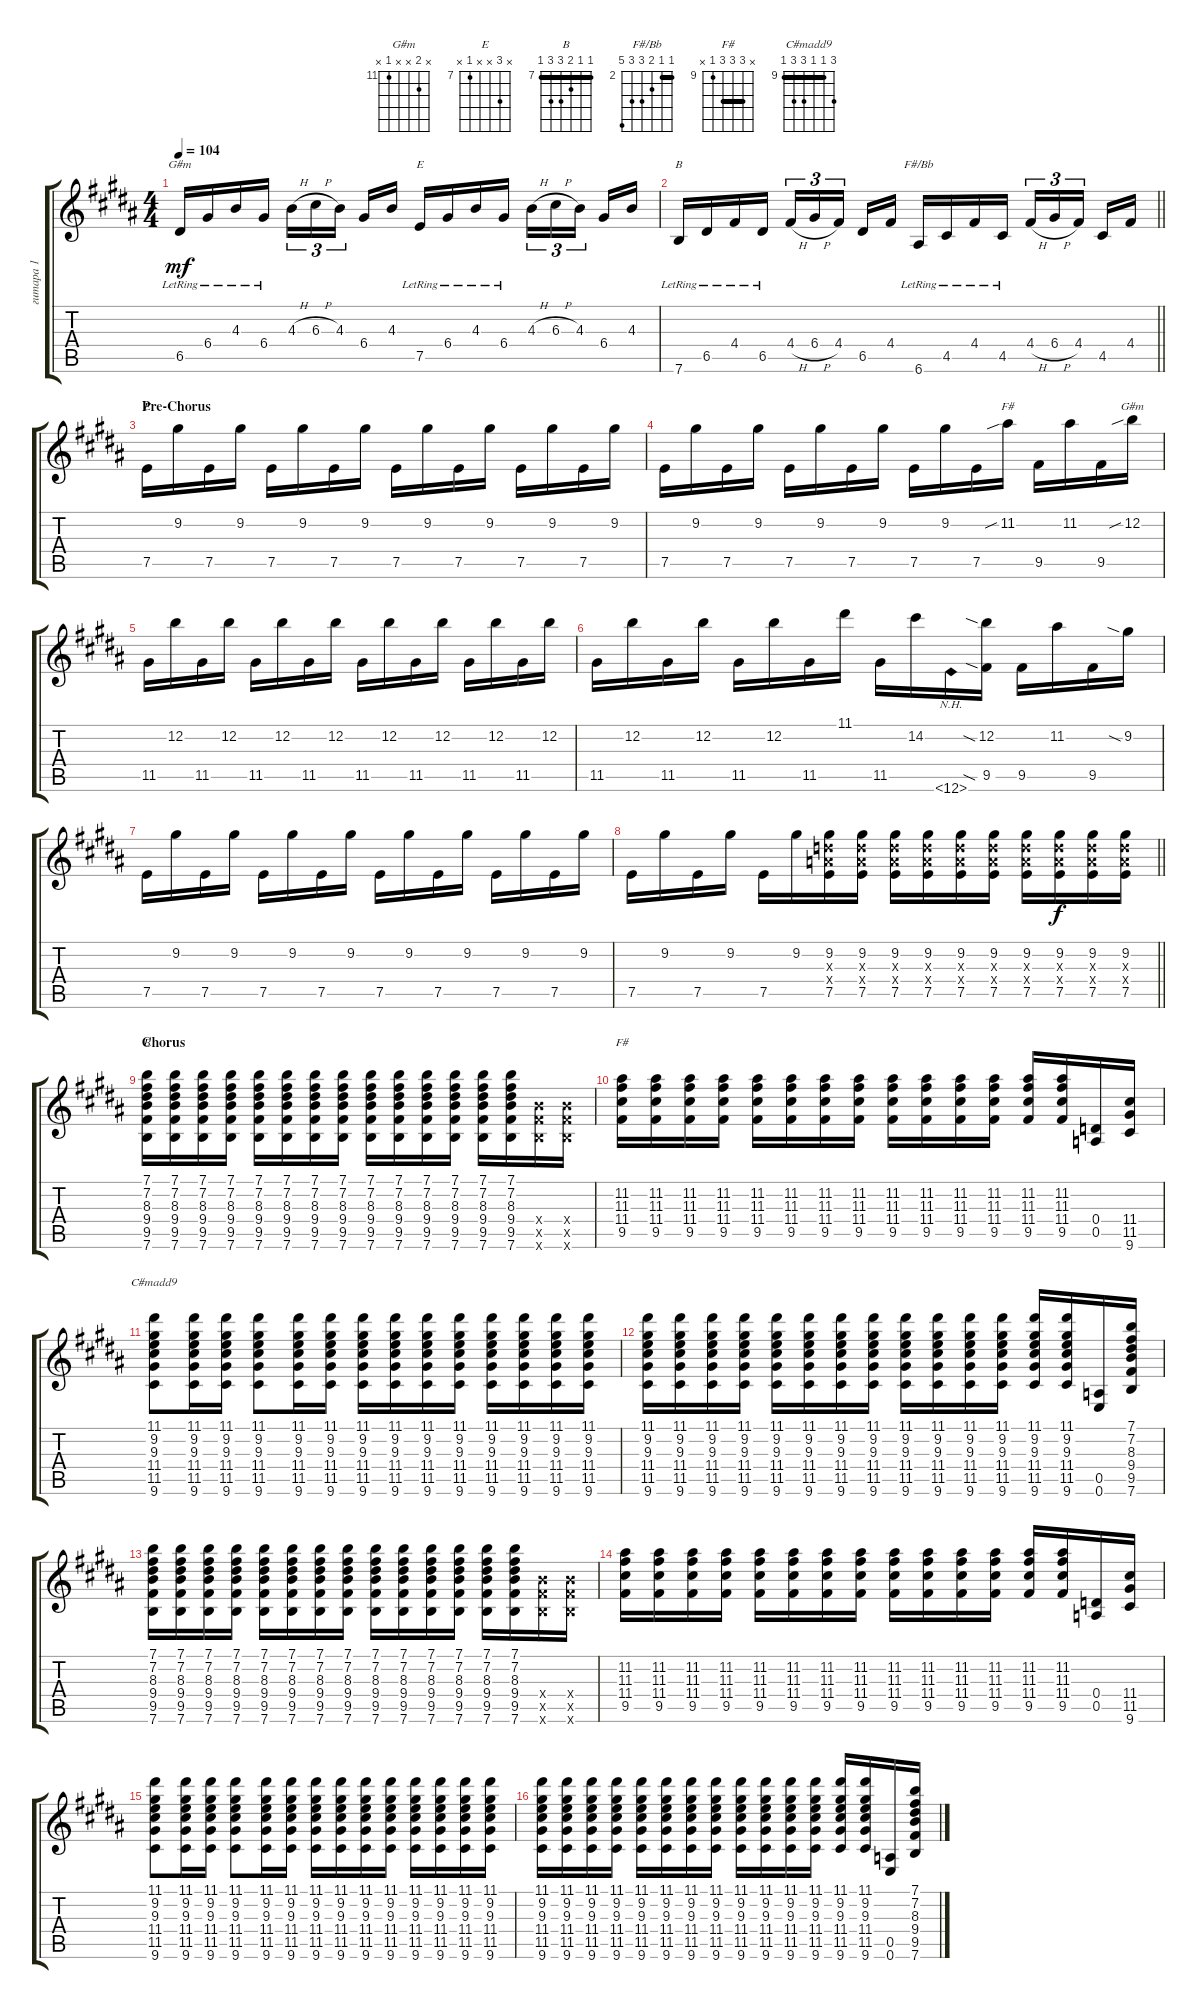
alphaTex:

\track ("гитара 1" "гитара 1") {instrument electricguitarclean}
\staff {score tabs}
\tuning (E4 B3 G3 D3 A2 E2) {hide}
\chord ("G#m" 4 4 4 6 6 4) {firstfret 4 barre 4}
\chord ("E" 4 5 4 6 7 x) {firstfret 4 barre 4}
\chord ("B" x 4 4 4 6 7) {firstfret 4 barre 4}
\chord ("F#/Bb" 2 2 3 4 4 6) {firstfret 2 barre 2}
\chord ("E" x 9 x x 7 x) {firstfret 7}
\chord ("F#" x 11 x x 9 x) {firstfret 9}
\chord ("G#m" x 12 x x 11 x) {firstfret 11}
\chord ("B" 7 7 8 9 9 7) {firstfret 7 barre 7}
\chord ("F#" x 11 11 11 9 x) {firstfret 9 barre 11}
\chord ("C#madd9" 11 9 9 11 11 9) {firstfret 9 barre 9}
\ts (4 4)
\tempo 104
\clef g2
\ks b
6.5{lr}.16{ch "G#m" dy mf} 6.4{lr}.16 4.3{lr}.16 6.4{lr}.16 4.3{h}.16{tu (3 2)} 6.3{h}.16{tu (3 2)} 4.3.16{tu (3 2) beam splitsecondary} 6.4.16 4.3.16 7.5{lr}.16{ch "E"} 6.4{lr}.16 4.3{lr}.16 6.4{lr}.16 4.3{h}.16{tu (3 2)} 6.3{h}.16{tu (3 2)} 4.3.16{tu (3 2) beam splitsecondary} 6.4.16 4.3.16 |
\barLineRight lightlight
7.6{lr}.16{ch "B"} 6.5{lr}.16 4.4{lr}.16 6.5{lr}.16 4.4{h}.16{tu (3 2)} 6.4{h}.16{tu (3 2)} 4.4.16{tu (3 2) beam splitsecondary} 6.5.16 4.4.16 6.6{lr}.16{ch "F#/Bb"} 4.5{lr}.16 4.4{lr}.16 4.5{lr}.16 4.4{h}.16{tu (3 2)} 6.4{h}.16{tu (3 2)} 4.4.16{tu (3 2) beam splitsecondary} 4.5.16 4.4.16 |
\section ("" "Pre-Chorus")
7.5.16{ch "E"} 9.2.16 7.5.16 9.2.16 7.5.16 9.2.16 7.5.16 9.2.16 7.5.16 9.2.16 7.5.16 9.2.16 7.5.16 9.2.16 7.5.16 9.2.16 |
7.5.16 9.2.16 7.5.16 9.2.16 7.5.16 9.2.16 7.5.16 9.2.16 7.5.16 9.2.16 7.5.16 11.2{sib}.16{ch "F#"} 9.5.16 11.2.16 9.5.16 12.2{sib}.16{ch "G#m"} |
11.5.16 12.2.16 11.5.16 12.2.16 11.5.16 12.2.16 11.5.16 12.2.16 11.5.16 12.2.16 11.5.16 12.2.16 11.5.16 12.2.16 11.5.16 12.2.16 |
11.5.16 12.2.16 11.5.16 12.2.16 11.5.16 12.2.16 11.5.16 11.1.16 11.5.16 14.2.16 12.6{nh}.16 (12.2{sia} 9.5{sia}).16 9.5.16 11.2.16 9.5.16 9.2{sia}.16 |
7.5.16 9.2.16 7.5.16 9.2.16 7.5.16 9.2.16 7.5.16 9.2.16 7.5.16 9.2.16 7.5.16 9.2.16 7.5.16 9.2.16 7.5.16 9.2.16 |
\barLineRight lightlight
7.5.16 9.2.16 7.5.16 9.2.16 7.5.16 9.2.16 (9.2 7.3{x} 7.4{x} 7.5).16 (9.2 7.3{x} 7.4{x} 7.5).16 (9.2 7.3{x} 7.4{x} 7.5).16 (9.2 7.3{x} 7.4{x} 7.5).16 (9.2 7.3{x} 7.4{x} 7.5).16 (9.2 7.3{x} 7.4{x} 7.5).16 (9.2 7.3{x} 7.4{x} 7.5).16 (9.2 7.3{x} 7.4{x} 7.5).16{dy f} (9.2 7.3{x} 7.4{x} 7.5).16 (9.2 7.3{x} 7.4{x} 7.5).16 |
\section ("" "Chorus")
(7.1 7.2 8.3 9.4 9.5 7.6).16{ch "B"} (7.1 7.2 8.3 9.4 9.5 7.6).16 (7.1 7.2 8.3 9.4 9.5 7.6).16 (7.1 7.2 8.3 9.4 9.5 7.6).16 (7.1 7.2 8.3 9.4 9.5 7.6).16 (7.1 7.2 8.3 9.4 9.5 7.6).16 (7.1 7.2 8.3 9.4 9.5 7.6).16 (7.1 7.2 8.3 9.4 9.5 7.6).16 (7.1 7.2 8.3 9.4 9.5 7.6).16 (7.1 7.2 8.3 9.4 9.5 7.6).16 (7.1 7.2 8.3 9.4 9.5 7.6).16 (7.1 7.2 8.3 9.4 9.5 7.6).16 (7.1 7.2 8.3 9.4 9.5 7.6).16 (7.1 7.2 8.3 9.4 9.5 7.6).16 (9.4{x} 9.5{x} 7.6{x}).16 (9.4{x} 9.5{x} 7.6{x}).16 |
(11.2 11.3 11.4 9.5).16{ch "F#"} (11.2 11.3 11.4 9.5).16 (11.2 11.3 11.4 9.5).16 (11.2 11.3 11.4 9.5).16 (11.2 11.3 11.4 9.5).16 (11.2 11.3 11.4 9.5).16 (11.2 11.3 11.4 9.5).16 (11.2 11.3 11.4 9.5).16 (11.2 11.3 11.4 9.5).16 (11.2 11.3 11.4 9.5).16 (11.2 11.3 11.4 9.5).16 (11.2 11.3 11.4 9.5).16 (11.2 11.3 11.4 9.5).16 (11.2 11.3 11.4 9.5).16 (0.4 0.5).16 (11.4 11.5 9.6).16 |
(11.1 9.2 9.3 11.4 11.5 9.6).8{ch "C#madd9"} (11.1 9.2 9.3 11.4 11.5 9.6).16 (11.1 9.2 9.3 11.4 11.5 9.6).16 (11.1 9.2 9.3 11.4 11.5 9.6).8 (11.1 9.2 9.3 11.4 11.5 9.6).16 (11.1 9.2 9.3 11.4 11.5 9.6).16 (11.1 9.2 9.3 11.4 11.5 9.6).16 (11.1 9.2 9.3 11.4 11.5 9.6).16 (11.1 9.2 9.3 11.4 11.5 9.6).16 (11.1 9.2 9.3 11.4 11.5 9.6).16 (11.1 9.2 9.3 11.4 11.5 9.6).16 (11.1 9.2 9.3 11.4 11.5 9.6).16 (11.1 9.2 9.3 11.4 11.5 9.6).16 (11.1 9.2 9.3 11.4 11.5 9.6).16 |
(11.1 9.2 9.3 11.4 11.5 9.6).16 (11.1 9.2 9.3 11.4 11.5 9.6).16 (11.1 9.2 9.3 11.4 11.5 9.6).16 (11.1 9.2 9.3 11.4 11.5 9.6).16 (11.1 9.2 9.3 11.4 11.5 9.6).16 (11.1 9.2 9.3 11.4 11.5 9.6).16 (11.1 9.2 9.3 11.4 11.5 9.6).16 (11.1 9.2 9.3 11.4 11.5 9.6).16 (11.1 9.2 9.3 11.4 11.5 9.6).16 (11.1 9.2 9.3 11.4 11.5 9.6).16 (11.1 9.2 9.3 11.4 11.5 9.6).16 (11.1 9.2 9.3 11.4 11.5 9.6).16 (11.1 9.2 9.3 11.4 11.5 9.6).16 (11.1 9.2 9.3 11.4 11.5 9.6).16 (0.5 0.6).16 (7.1 7.2 8.3 9.4 9.5 7.6).16 |
(7.1 7.2 8.3 9.4 9.5 7.6).16 (7.1 7.2 8.3 9.4 9.5 7.6).16 (7.1 7.2 8.3 9.4 9.5 7.6).16 (7.1 7.2 8.3 9.4 9.5 7.6).16 (7.1 7.2 8.3 9.4 9.5 7.6).16 (7.1 7.2 8.3 9.4 9.5 7.6).16 (7.1 7.2 8.3 9.4 9.5 7.6).16 (7.1 7.2 8.3 9.4 9.5 7.6).16 (7.1 7.2 8.3 9.4 9.5 7.6).16 (7.1 7.2 8.3 9.4 9.5 7.6).16 (7.1 7.2 8.3 9.4 9.5 7.6).16 (7.1 7.2 8.3 9.4 9.5 7.6).16 (7.1 7.2 8.3 9.4 9.5 7.6).16 (7.1 7.2 8.3 9.4 9.5 7.6).16 (9.4{x} 9.5{x} 7.6{x}).16 (9.4{x} 9.5{x} 7.6{x}).16 |
(11.2 11.3 11.4 9.5).16 (11.2 11.3 11.4 9.5).16 (11.2 11.3 11.4 9.5).16 (11.2 11.3 11.4 9.5).16 (11.2 11.3 11.4 9.5).16 (11.2 11.3 11.4 9.5).16 (11.2 11.3 11.4 9.5).16 (11.2 11.3 11.4 9.5).16 (11.2 11.3 11.4 9.5).16 (11.2 11.3 11.4 9.5).16 (11.2 11.3 11.4 9.5).16 (11.2 11.3 11.4 9.5).16 (11.2 11.3 11.4 9.5).16 (11.2 11.3 11.4 9.5).16 (0.4 0.5).16 (11.4 11.5 9.6).16 |
(11.1 9.2 9.3 11.4 11.5 9.6).8 (11.1 9.2 9.3 11.4 11.5 9.6).16 (11.1 9.2 9.3 11.4 11.5 9.6).16 (11.1 9.2 9.3 11.4 11.5 9.6).8 (11.1 9.2 9.3 11.4 11.5 9.6).16 (11.1 9.2 9.3 11.4 11.5 9.6).16 (11.1 9.2 9.3 11.4 11.5 9.6).16 (11.1 9.2 9.3 11.4 11.5 9.6).16 (11.1 9.2 9.3 11.4 11.5 9.6).16 (11.1 9.2 9.3 11.4 11.5 9.6).16 (11.1 9.2 9.3 11.4 11.5 9.6).16 (11.1 9.2 9.3 11.4 11.5 9.6).16 (11.1 9.2 9.3 11.4 11.5 9.6).16 (11.1 9.2 9.3 11.4 11.5 9.6).16 |
(11.1 9.2 9.3 11.4 11.5 9.6).16 (11.1 9.2 9.3 11.4 11.5 9.6).16 (11.1 9.2 9.3 11.4 11.5 9.6).16 (11.1 9.2 9.3 11.4 11.5 9.6).16 (11.1 9.2 9.3 11.4 11.5 9.6).16 (11.1 9.2 9.3 11.4 11.5 9.6).16 (11.1 9.2 9.3 11.4 11.5 9.6).16 (11.1 9.2 9.3 11.4 11.5 9.6).16 (11.1 9.2 9.3 11.4 11.5 9.6).16 (11.1 9.2 9.3 11.4 11.5 9.6).16 (11.1 9.2 9.3 11.4 11.5 9.6).16 (11.1 9.2 9.3 11.4 11.5 9.6).16 (11.1 9.2 9.3 11.4 11.5 9.6).16 (11.1 9.2 9.3 11.4 11.5 9.6).16 (0.5 0.6).16 (7.1 7.2 8.3 9.4 9.5 7.6).16
